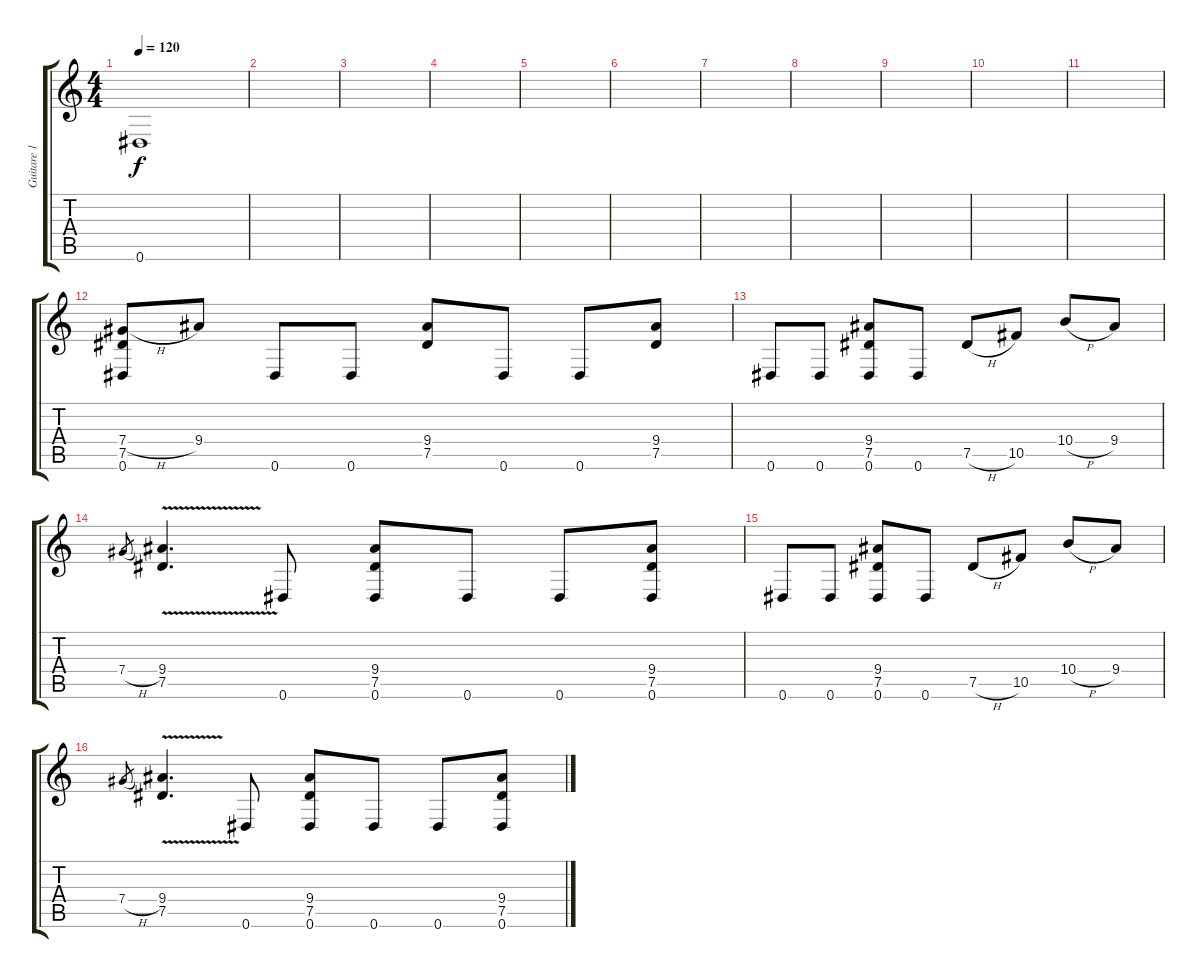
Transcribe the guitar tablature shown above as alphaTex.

\track ("Guitare 1 (James)" "Guitare 1 ") {instrument electricguitarclean}
\staff {score tabs}
\tuning (Eb4 Bb3 Gb3 Db3 Ab2 Eb2) {hide}
\ts (4 4)
\tempo 120
\clef g2
\ks c
0.6{t}.1{dy f} |
|
|
|
|
|
|
|
|
|
|
(7.4{h} 7.5 0.6).8 9.4.8 0.6.8 0.6.8 (9.4 7.5).8 0.6.8 0.6.8 (9.4 7.5).8 |
0.6.8 0.6.8 (9.4 7.5 0.6).8 0.6.8 7.5{h}.8 10.5.8 10.4{h}.8 9.4.8 |
7.4{h}.8{gr} (9.4{v} 7.5{v}).4{d} 0.6.8 (9.4 7.5 0.6).8 0.6.8 0.6.8 (9.4 7.5 0.6).8 |
0.6.8 0.6.8 (9.4 7.5 0.6).8 0.6.8 7.5{h}.8 10.5.8 10.4{h}.8 9.4.8 |
7.4{h}.8{gr} (9.4{v} 7.5{v}).4{d} 0.6.8 (9.4 7.5 0.6).8 0.6.8 0.6.8 (9.4 7.5 0.6).8
